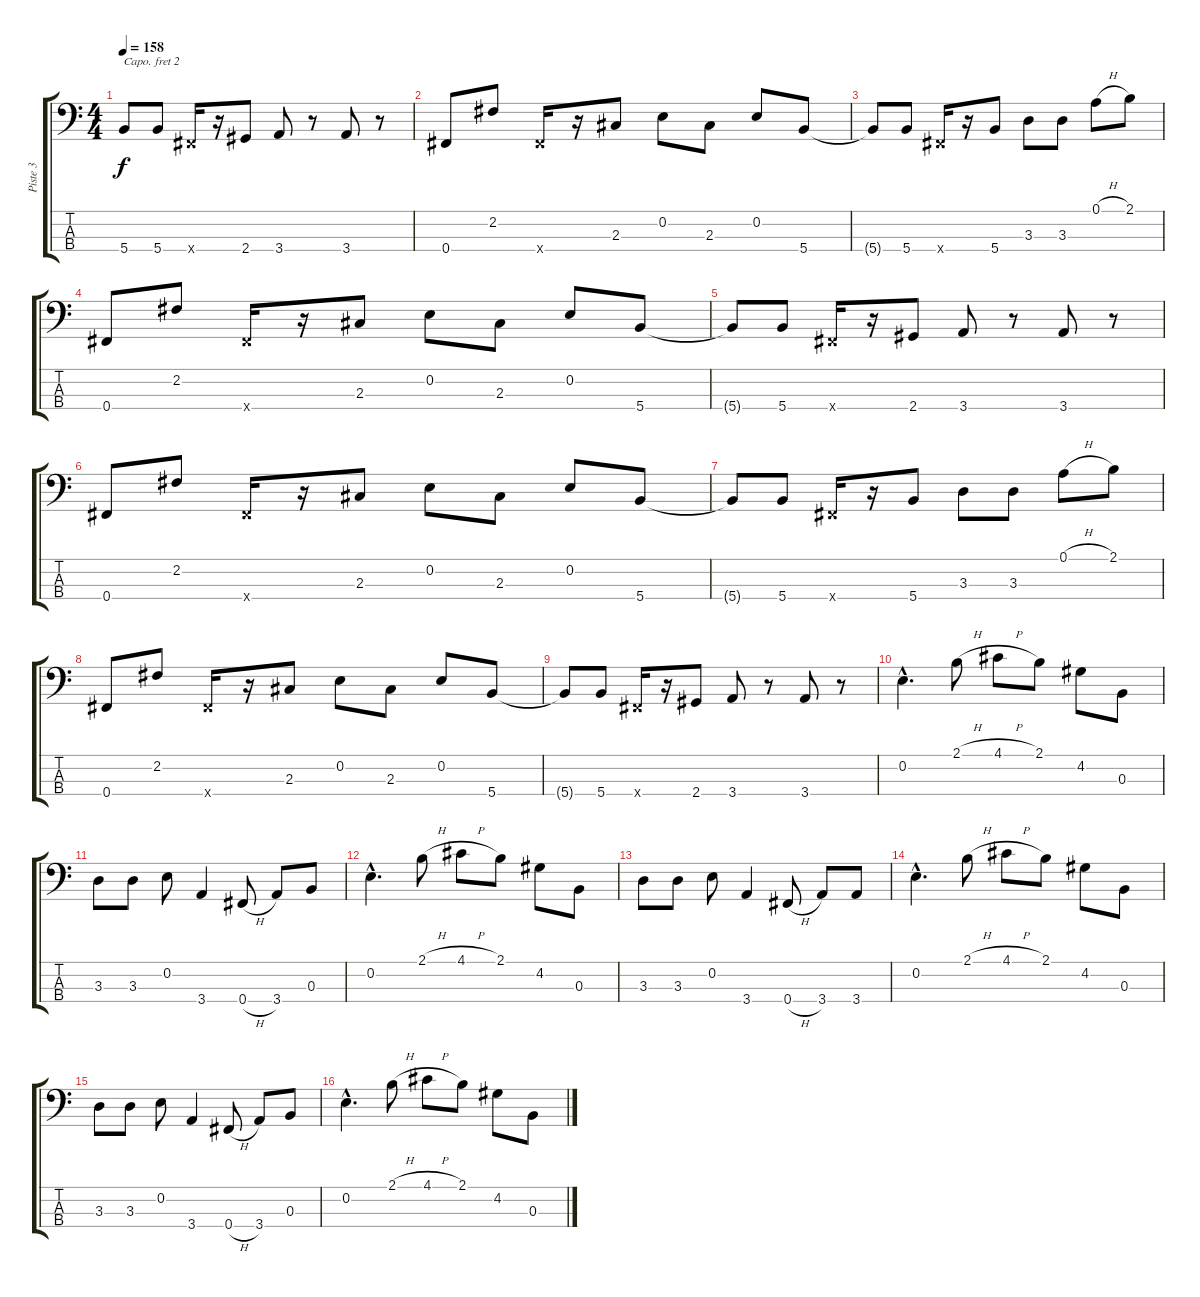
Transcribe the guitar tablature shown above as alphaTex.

\track ("Piste 3" "Piste 3") {instrument electricbasspick}
\staff {score tabs}
\capo 2
\tuning (G2 D2 A1 E1) {hide}
\ts (4 4)
\tempo 158
\clef f4
\ks c
5.4{t}.8{dy f} 5.4.8 0.4{x}.16 r.16 2.4.8 3.4.8 r.8 3.4.8 r.8 |
0.4.8 2.2.8 0.4{x}.16 r.16 2.3.8 0.2.8 2.3.8 0.2.8 5.4.8 |
5.4{t}.8 5.4.8 0.4{x}.16 r.16 5.4.8 3.3.8 3.3.8 0.1{h}.8 2.1.8 |
0.4.8 2.2.8 0.4{x}.16 r.16 2.3.8 0.2.8 2.3.8 0.2.8 5.4.8 |
5.4{t}.8 5.4.8 0.4{x}.16 r.16 2.4.8 3.4.8 r.8 3.4.8 r.8 |
0.4.8 2.2.8 0.4{x}.16 r.16 2.3.8 0.2.8 2.3.8 0.2.8 5.4.8 |
5.4{t}.8 5.4.8 0.4{x}.16 r.16 5.4.8 3.3.8 3.3.8 0.1{h}.8 2.1.8 |
0.4.8 2.2.8 0.4{x}.16 r.16 2.3.8 0.2.8 2.3.8 0.2.8 5.4.8 |
5.4{t}.8 5.4.8 0.4{x}.16 r.16 2.4.8 3.4.8 r.8 3.4.8 r.8 |
0.2{hac}.4{d} 2.1{h}.8 4.1{h}.8 2.1.8 4.2.8 0.3.8 |
3.3.8 3.3.8 0.2.8 3.4.4 0.4{h}.8 3.4.8 0.3.8 |
0.2{hac}.4{d} 2.1{h}.8 4.1{h}.8 2.1.8 4.2.8 0.3.8 |
3.3.8 3.3.8 0.2.8 3.4.4 0.4{h}.8 3.4.8 3.4.8 |
0.2{hac}.4{d} 2.1{h}.8 4.1{h}.8 2.1.8 4.2.8 0.3.8 |
3.3.8 3.3.8 0.2.8 3.4.4 0.4{h}.8 3.4.8 0.3.8 |
0.2{hac}.4{d} 2.1{h}.8 4.1{h}.8 2.1.8 4.2.8 0.3.8
